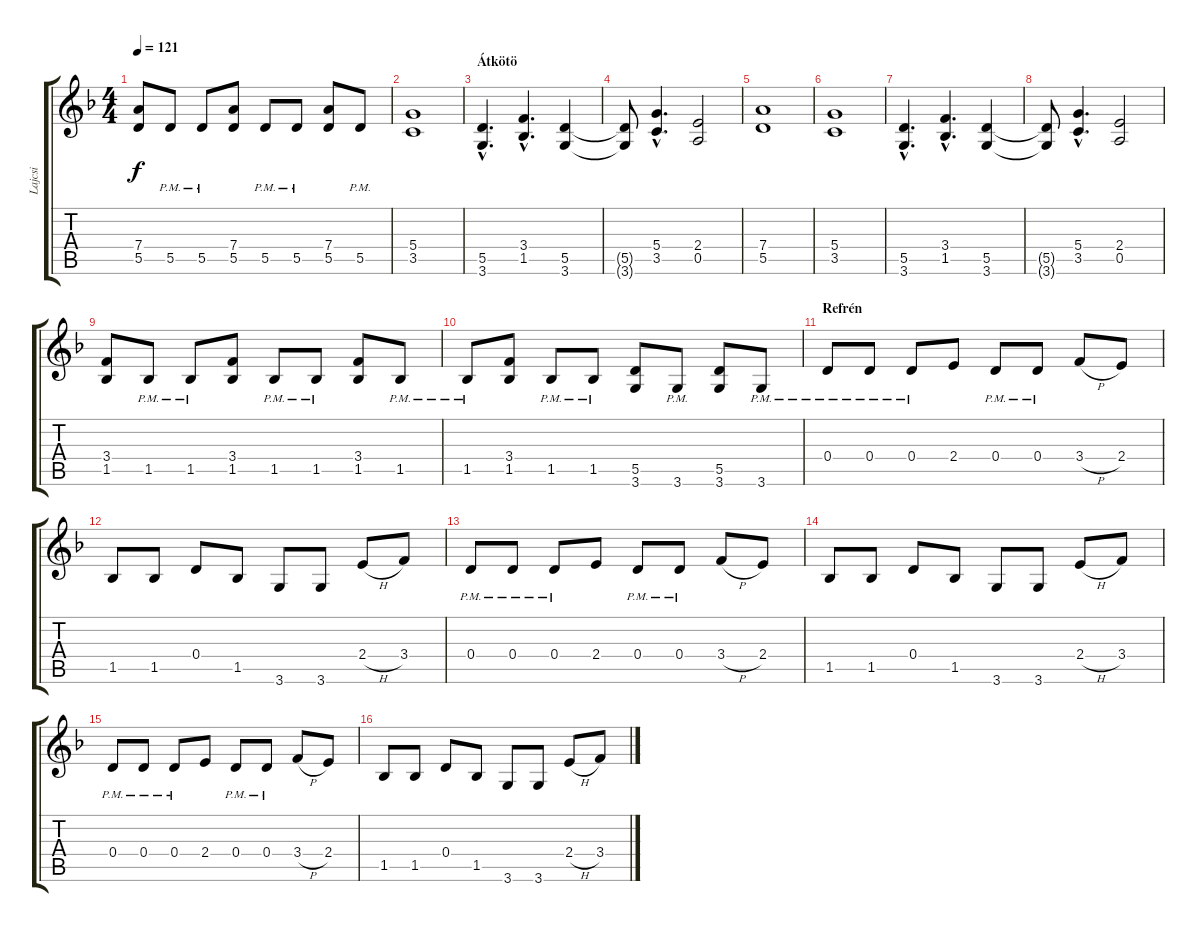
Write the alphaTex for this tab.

\track ("Lajcsi" "Lajcsi") {instrument distortionguitar}
\staff {score tabs}
\tuning (E4 B3 G3 D3 A2 E2) {hide}
\ts (4 4)
\tempo 121
\clef g2
\ks dminor
(7.4 5.5).8{dy f} 5.5{pm}.8 5.5{pm}.8 (7.4 5.5).8 5.5{pm}.8 5.5{pm}.8 (7.4 5.5).8 5.5{pm}.8 |
(5.4 3.5).1 |
\section ("" "Átkötö")
(5.5{hac} 3.6{hac}).4{d} (3.4{hac} 1.5{hac}).4{d} (5.5 3.6).4 |
(5.5{t} 3.6{t}).8 (5.4{hac} 3.5{hac}).4{d} (2.4 0.5).2 |
(7.4 5.5).1 |
(5.4 3.5).1 |
(5.5{hac} 3.6{hac}).4{d} (3.4{hac} 1.5{hac}).4{d} (5.5 3.6).4 |
(5.5{t} 3.6{t}).8 (5.4{hac} 3.5{hac}).4{d} (2.4 0.5).2 |
(3.4 1.5).8 1.5{pm}.8 1.5{pm}.8 (3.4 1.5).8 1.5{pm}.8 1.5{pm}.8 (3.4 1.5).8 1.5{pm}.8 |
1.5{pm}.8 (3.4 1.5).8 1.5{pm}.8 1.5{pm}.8 (5.5 3.6).8 3.6{pm}.8 (5.5 3.6).8 3.6{pm}.8 |
\section ("" "Refrén")
0.4{pm}.8 0.4{pm}.8 0.4{pm}.8 2.4.8 0.4{pm}.8 0.4{pm}.8 3.4{h}.8 2.4.8 |
1.5.8 1.5.8 0.4.8 1.5.8 3.6.8 3.6.8 2.4{h}.8 3.4.8 |
0.4{pm}.8 0.4{pm}.8 0.4{pm}.8 2.4.8 0.4{pm}.8 0.4{pm}.8 3.4{h}.8 2.4.8 |
1.5.8 1.5.8 0.4.8 1.5.8 3.6.8 3.6.8 2.4{h}.8 3.4.8 |
0.4{pm}.8 0.4{pm}.8 0.4{pm}.8 2.4.8 0.4{pm}.8 0.4{pm}.8 3.4{h}.8 2.4.8 |
1.5.8 1.5.8 0.4.8 1.5.8 3.6.8 3.6.8 2.4{h}.8 3.4.8
